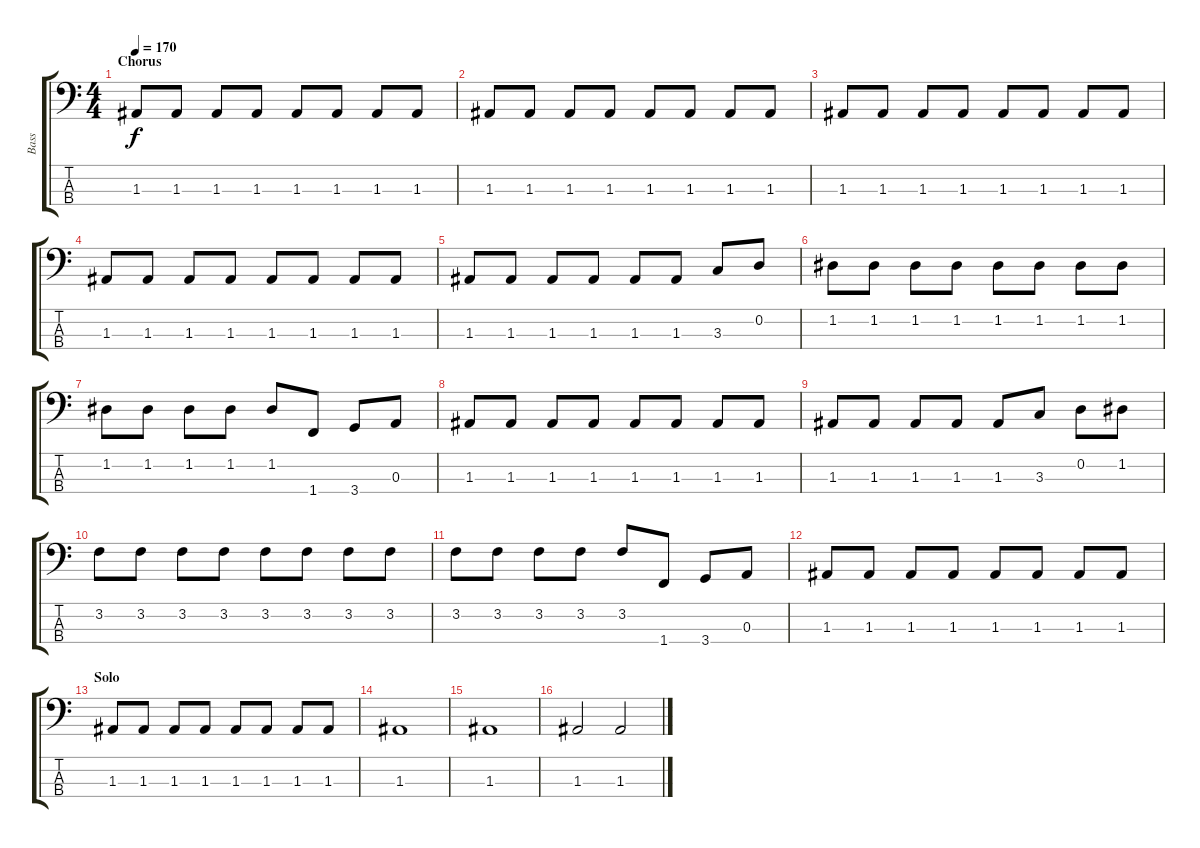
\track ("Bass" "Bass") {instrument electricbassfinger}
\staff {score tabs}
\tuning (G2 D2 A1 E1) {hide}
\ts (4 4)
\section ("" "Chorus")
\tempo 170
\clef f4
\ks c
1.3.8{dy f} 1.3.8 1.3.8 1.3.8 1.3.8 1.3.8 1.3.8 1.3.8 |
1.3.8 1.3.8 1.3.8 1.3.8 1.3.8 1.3.8 1.3.8 1.3.8 |
1.3.8 1.3.8 1.3.8 1.3.8 1.3.8 1.3.8 1.3.8 1.3.8 |
1.3.8 1.3.8 1.3.8 1.3.8 1.3.8 1.3.8 1.3.8 1.3.8 |
1.3.8 1.3.8 1.3.8 1.3.8 1.3.8 1.3.8 3.3.8 0.2.8 |
1.2.8 1.2.8 1.2.8 1.2.8 1.2.8 1.2.8 1.2.8 1.2.8 |
1.2.8 1.2.8 1.2.8 1.2.8 1.2.8 1.4.8 3.4.8 0.3.8 |
1.3.8 1.3.8 1.3.8 1.3.8 1.3.8 1.3.8 1.3.8 1.3.8 |
1.3.8 1.3.8 1.3.8 1.3.8 1.3.8 3.3.8 0.2.8 1.2.8 |
3.2.8 3.2.8 3.2.8 3.2.8 3.2.8 3.2.8 3.2.8 3.2.8 |
3.2.8 3.2.8 3.2.8 3.2.8 3.2.8 1.4.8 3.4.8 0.3.8 |
1.3.8 1.3.8 1.3.8 1.3.8 1.3.8 1.3.8 1.3.8 1.3.8 |
\section ("" "Solo")
1.3.8 1.3.8 1.3.8 1.3.8 1.3.8 1.3.8 1.3.8 1.3.8 |
1.3.1 |
1.3.1 |
1.3.2 1.3.2
